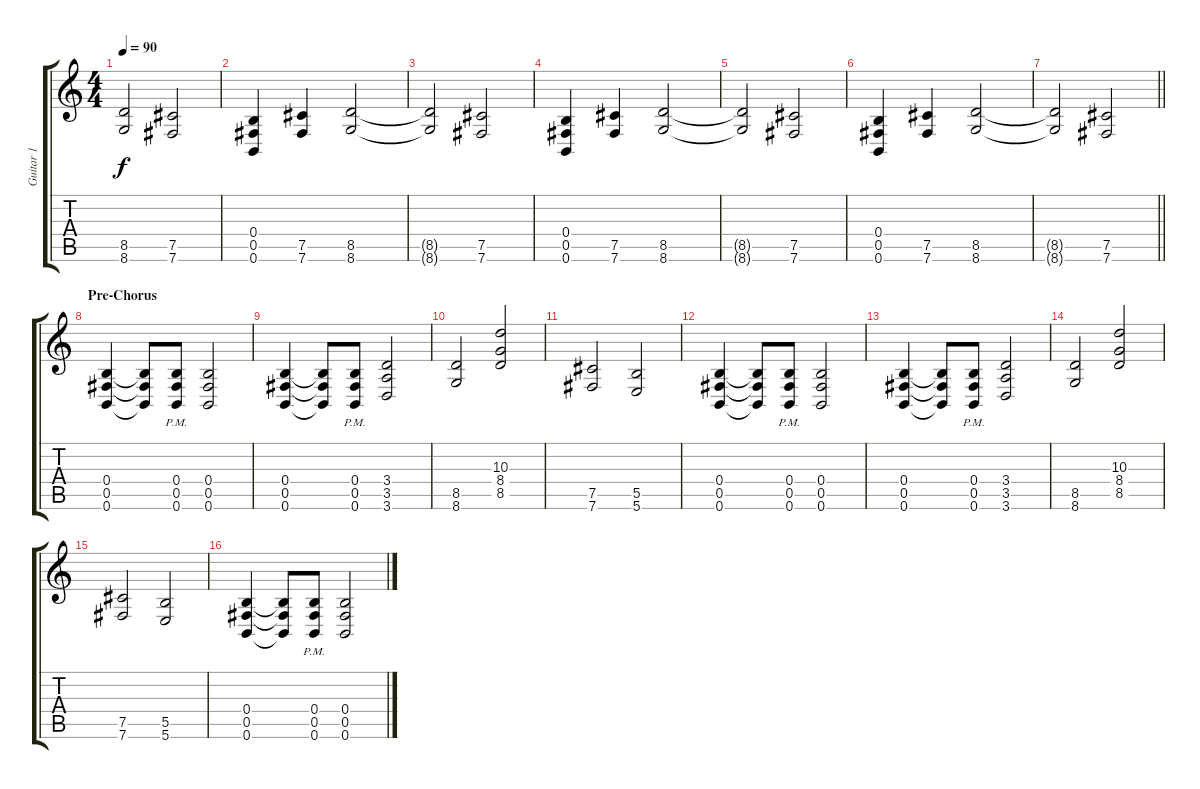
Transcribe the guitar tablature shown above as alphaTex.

\track ("Guitar 1" "Guitar 1") {instrument distortionguitar}
\staff {score tabs}
\tuning (Db4 Ab3 E3 B2 Gb2 B1) {hide}
\ts (4 4)
\tempo 90
\clef g2
\ks c
(8.5{t} 8.6{t}).2{dy f} (7.5 7.6).2 |
(0.4 0.5 0.6).4 (7.5 7.6).4 (8.5 8.6).2 |
(8.5{t} 8.6{t}).2 (7.5 7.6).2 |
(0.4 0.5 0.6).4 (7.5 7.6).4 (8.5 8.6).2 |
(8.5{t} 8.6{t}).2 (7.5 7.6).2 |
(0.4 0.5 0.6).4 (7.5 7.6).4 (8.5 8.6).2 |
\barLineRight lightlight
(8.5{t} 8.6{t}).2 (7.5 7.6).2 |
\section ("" "Pre-Chorus")
(0.4 0.5 0.6).4 (0.4{t} 0.5{t} 0.6{t}).8 (0.4{pm} 0.5{pm} 0.6{pm}).8 (0.4 0.5 0.6).2 |
(0.4 0.5 0.6).4 (0.4{t} 0.5{t} 0.6{t}).8 (0.4{pm} 0.5{pm} 0.6{pm}).8 (3.4 3.5 3.6).2 |
(8.5 8.6).2 (10.3 8.4 8.5).2 |
(7.5 7.6).2 (5.5 5.6).2 |
(0.4 0.5 0.6).4 (0.4{t} 0.5{t} 0.6{t}).8 (0.4{pm} 0.5{pm} 0.6{pm}).8 (0.4 0.5 0.6).2 |
(0.4 0.5 0.6).4 (0.4{t} 0.5{t} 0.6{t}).8 (0.4{pm} 0.5{pm} 0.6{pm}).8 (3.4 3.5 3.6).2 |
(8.5 8.6).2 (10.3 8.4 8.5).2 |
(7.5 7.6).2 (5.5 5.6).2 |
(0.4 0.5 0.6).4 (0.4{t} 0.5{t} 0.6{t}).8 (0.4{pm} 0.5{pm} 0.6{pm}).8 (0.4 0.5 0.6).2
